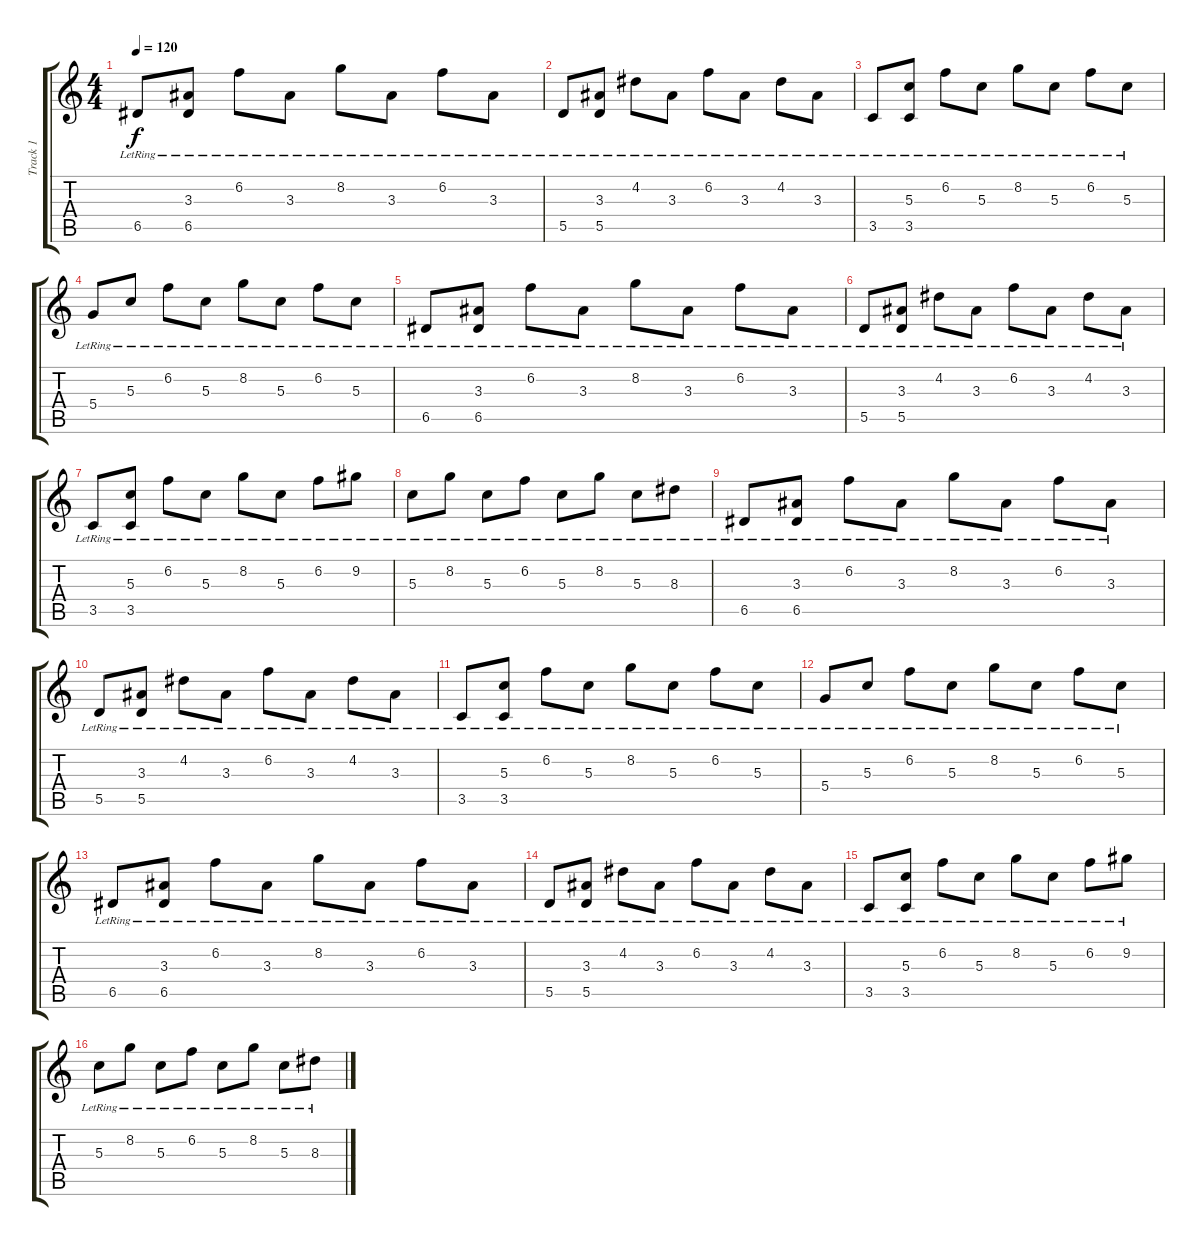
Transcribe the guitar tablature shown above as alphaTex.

\track ("Track 1" "Track 1") {instrument electricguitarmuted}
\staff {score tabs}
\tuning (E4 B3 G3 D3 A2 E2) {hide}
\ts (4 4)
\tempo 120
\clef g2
\ks c
6.5{lr}.8{dy f} (3.3{lr} 6.5).8 6.2{lr}.8 3.3{lr}.8 8.2{lr}.8 3.3{lr}.8 6.2{lr}.8 3.3{lr}.8 |
5.5{lr}.8 (3.3{lr} 5.5).8 4.2{lr}.8 3.3{lr}.8 6.2{lr}.8 3.3{lr}.8 4.2{lr}.8 3.3{lr}.8 |
3.5{lr}.8 (5.3{lr} 3.5).8 6.2{lr}.8 5.3{lr}.8 8.2{lr}.8 5.3{lr}.8 6.2{lr}.8 5.3{lr}.8 |
5.4{lr}.8 5.3{lr}.8 6.2{lr}.8 5.3{lr}.8 8.2{lr}.8 5.3{lr}.8 6.2{lr}.8 5.3{lr}.8 |
6.5{lr}.8 (3.3{lr} 6.5).8 6.2{lr}.8 3.3{lr}.8 8.2{lr}.8 3.3{lr}.8 6.2{lr}.8 3.3{lr}.8 |
5.5{lr}.8 (3.3{lr} 5.5).8 4.2{lr}.8 3.3{lr}.8 6.2{lr}.8 3.3{lr}.8 4.2{lr}.8 3.3{lr}.8 |
3.5{lr}.8 (5.3{lr} 3.5).8 6.2{lr}.8 5.3{lr}.8 8.2{lr}.8 5.3{lr}.8 6.2{lr}.8 9.2{lr}.8 |
5.3{lr}.8 8.2{lr}.8 5.3{lr}.8 6.2{lr}.8 5.3{lr}.8 8.2{lr}.8 5.3{lr}.8 8.3{lr}.8 |
6.5{lr}.8 (3.3{lr} 6.5).8 6.2{lr}.8 3.3{lr}.8 8.2{lr}.8 3.3{lr}.8 6.2{lr}.8 3.3{lr}.8 |
5.5{lr}.8 (3.3{lr} 5.5).8 4.2{lr}.8 3.3{lr}.8 6.2{lr}.8 3.3{lr}.8 4.2{lr}.8 3.3{lr}.8 |
3.5{lr}.8 (5.3{lr} 3.5).8 6.2{lr}.8 5.3{lr}.8 8.2{lr}.8 5.3{lr}.8 6.2{lr}.8 5.3{lr}.8 |
5.4{lr}.8 5.3{lr}.8 6.2{lr}.8 5.3{lr}.8 8.2{lr}.8 5.3{lr}.8 6.2{lr}.8 5.3{lr}.8 |
6.5{lr}.8 (3.3{lr} 6.5).8 6.2{lr}.8 3.3{lr}.8 8.2{lr}.8 3.3{lr}.8 6.2{lr}.8 3.3{lr}.8 |
5.5{lr}.8 (3.3{lr} 5.5).8 4.2{lr}.8 3.3{lr}.8 6.2{lr}.8 3.3{lr}.8 4.2{lr}.8 3.3{lr}.8 |
3.5{lr}.8 (5.3{lr} 3.5).8 6.2{lr}.8 5.3{lr}.8 8.2{lr}.8 5.3{lr}.8 6.2{lr}.8 9.2{lr}.8 |
5.3{lr}.8 8.2{lr}.8 5.3{lr}.8 6.2{lr}.8 5.3{lr}.8 8.2{lr}.8 5.3{lr}.8 8.3{lr}.8
